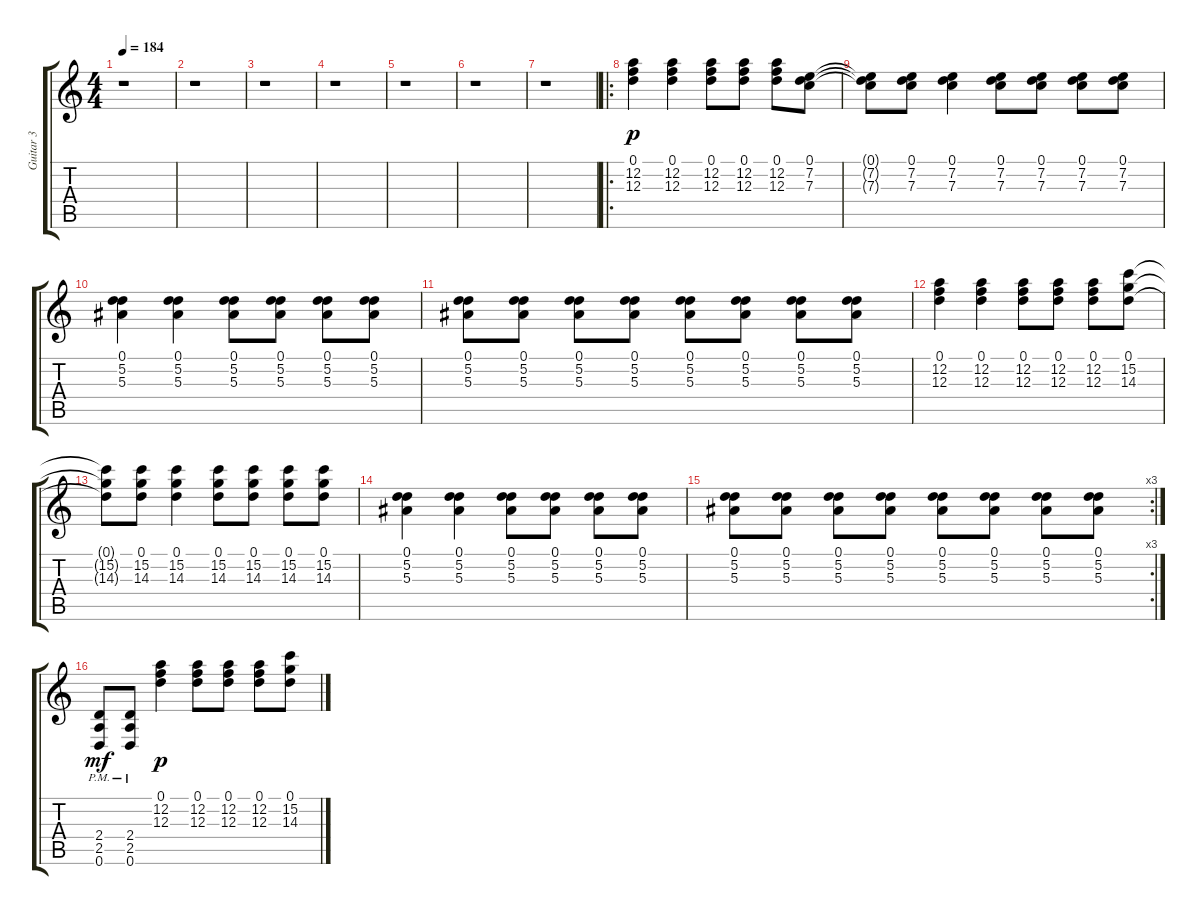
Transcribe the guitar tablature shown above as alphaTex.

\track ("Guitar 3" "Guitar 3") {instrument overdrivenguitar}
\staff {score tabs}
\tuning (D4 A3 F3 C3 G2 D2) {hide}
\ts (4 4)
\tempo 184
\clef g2
\ks c
r.1{dy p} |
r.1 |
r.1 |
r.1 |
r.1 |
r.1 |
r.1 |
\ro
(0.1 12.2 12.3).4 (0.1 12.2 12.3).4 (0.1 12.2 12.3).8 (0.1 12.2 12.3).8 (0.1 12.2 12.3).8 (0.1 7.2 7.3).8 |
(0.1{t} 7.2{t} 7.3{t}).8 (0.1 7.2 7.3).8 (0.1 7.2 7.3).4 (0.1 7.2 7.3).8 (0.1 7.2 7.3).8 (0.1 7.2 7.3).8 (0.1 7.2 7.3).8 |
(0.1 5.2 5.3).4 (0.1 5.2 5.3).4 (0.1 5.2 5.3).8 (0.1 5.2 5.3).8 (0.1 5.2 5.3).8 (0.1 5.2 5.3).8 |
(0.1 5.2 5.3).8 (0.1 5.2 5.3).8 (0.1 5.2 5.3).8 (0.1 5.2 5.3).8 (0.1 5.2 5.3).8 (0.1 5.2 5.3).8 (0.1 5.2 5.3).8 (0.1 5.2 5.3).8 |
(0.1 12.2 12.3).4 (0.1 12.2 12.3).4 (0.1 12.2 12.3).8 (0.1 12.2 12.3).8 (0.1 12.2 12.3).8 (0.1 15.2 14.3).8 |
(0.1{t} 15.2{t} 14.3{t}).8 (0.1 15.2 14.3).8 (0.1 15.2 14.3).4 (0.1 15.2 14.3).8 (0.1 15.2 14.3).8 (0.1 15.2 14.3).8 (0.1 15.2 14.3).8 |
(0.1 5.2 5.3).4 (0.1 5.2 5.3).4 (0.1 5.2 5.3).8 (0.1 5.2 5.3).8 (0.1 5.2 5.3).8 (0.1 5.2 5.3).8 |
\rc 3
(0.1 5.2 5.3).8 (0.1 5.2 5.3).8 (0.1 5.2 5.3).8 (0.1 5.2 5.3).8 (0.1 5.2 5.3).8 (0.1 5.2 5.3).8 (0.1 5.2 5.3).8 (0.1 5.2 5.3).8 |
(2.4{pm} 2.5{pm} 0.6{pm}).8{dy mf} (2.4{pm} 2.5{pm} 0.6{pm}).8 (0.1 12.2 12.3).4{dy p} (0.1 12.2 12.3).8 (0.1 12.2 12.3).8 (0.1 12.2 12.3).8 (0.1 15.2 14.3).8
